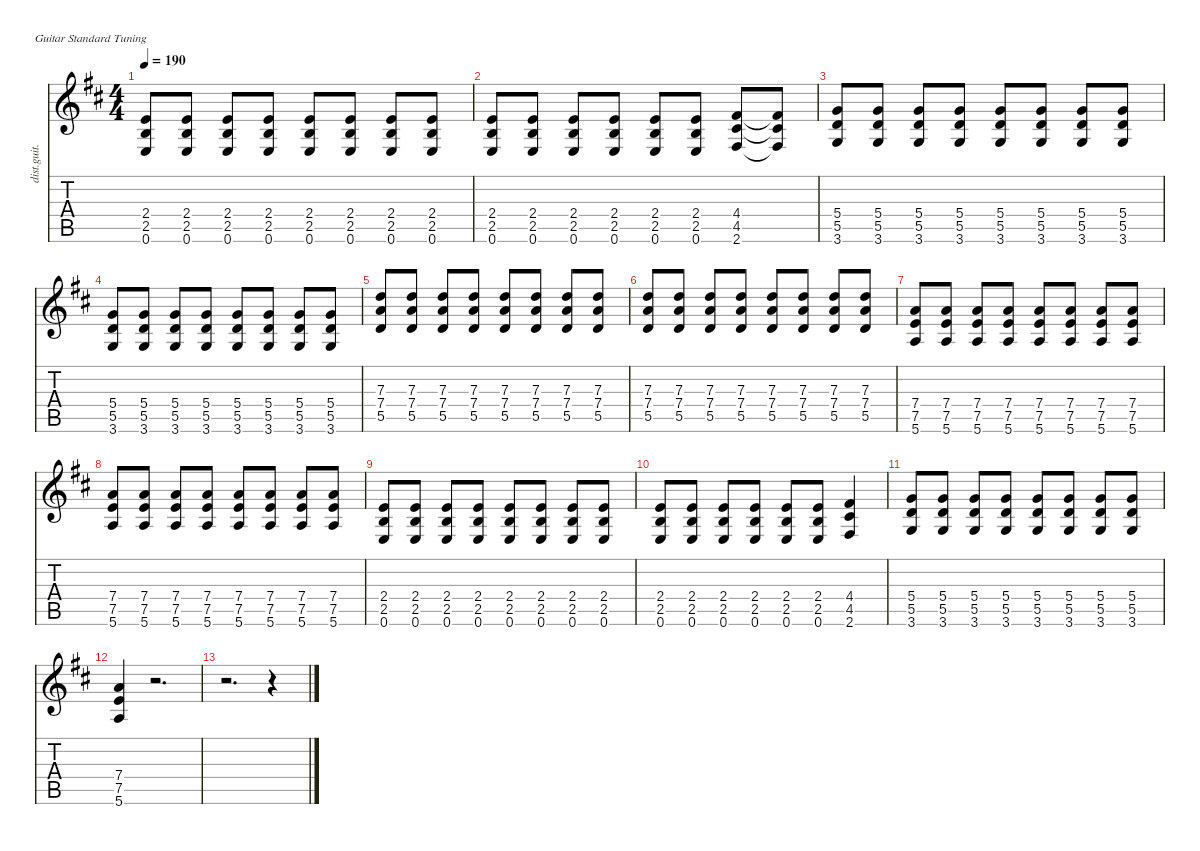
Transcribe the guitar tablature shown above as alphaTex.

\defaultSystemsLayout 4
\hideDynamics
\bracketExtendMode nobrackets
\otherSystemsTrackNameOrientation horizontal
\track ("Chris Leonard" "dist.guit.") {instrument distortionguitar}
\staff {score tabs}
\tuning (E4 B3 G3 D3 A2 E2)
\ts (4 4)
\tempo 190
\clef g2
\ks d
(2.4{acc forcenatural} 2.5{acc forcenatural} 0.6{acc forcenatural}).8{dy f beam Up} (2.4{acc forcenatural} 2.5{acc forcenatural} 0.6{acc forcenatural}).8{beam Up} (2.4{acc forcenatural} 2.5{acc forcenatural} 0.6{acc forcenatural}).8{beam Up} (2.4{acc forcenatural} 2.5{acc forcenatural} 0.6{acc forcenatural}).8{beam Up} (2.4{acc forcenatural} 2.5{acc forcenatural} 0.6{acc forcenatural}).8{beam Up} (2.4{acc forcenatural} 2.5{acc forcenatural} 0.6{acc forcenatural}).8{beam Up} (2.4{acc forcenatural} 2.5{acc forcenatural} 0.6{acc forcenatural}).8{beam Up} (2.4{acc forcenatural} 2.5{acc forcenatural} 0.6{acc forcenatural}).8{beam Up} |
(2.4{acc forcenatural} 2.5{acc forcenatural} 0.6{acc forcenatural}).8{beam Up} (2.4{acc forcenatural} 2.5{acc forcenatural} 0.6{acc forcenatural}).8{beam Up} (2.4{acc forcenatural} 2.5{acc forcenatural} 0.6{acc forcenatural}).8{beam Up} (2.4{acc forcenatural} 2.5{acc forcenatural} 0.6{acc forcenatural}).8{beam Up} (2.4{acc forcenatural} 2.5{acc forcenatural} 0.6{acc forcenatural}).8{beam Up} (2.4{acc forcenatural} 2.5{acc forcenatural} 0.6{acc forcenatural}).8{beam Up} (4.4{acc #} 4.5{acc #} 2.6{acc #}).8{beam Up} (4.4{t acc #} 4.5{t acc #} 2.6{t acc #}).8{beam Up} |
(5.4{acc forcenatural} 5.5{acc forcenatural} 3.6{acc forcenatural}).8{beam Up} (5.4{acc forcenatural} 5.5{acc forcenatural} 3.6{acc forcenatural}).8{beam Up} (5.4{acc forcenatural} 5.5{acc forcenatural} 3.6{acc forcenatural}).8{beam Up} (5.4{acc forcenatural} 5.5{acc forcenatural} 3.6{acc forcenatural}).8{beam Up} (5.4{acc forcenatural} 5.5{acc forcenatural} 3.6{acc forcenatural}).8{beam Up} (5.4{acc forcenatural} 5.5{acc forcenatural} 3.6{acc forcenatural}).8{beam Up} (5.4{acc forcenatural} 5.5{acc forcenatural} 3.6{acc forcenatural}).8{beam Up} (5.4{acc forcenatural} 5.5{acc forcenatural} 3.6{acc forcenatural}).8{beam Up} |
(5.4{acc forcenatural} 5.5{acc forcenatural} 3.6{acc forcenatural}).8{beam Up} (5.4{acc forcenatural} 5.5{acc forcenatural} 3.6{acc forcenatural}).8{beam Up} (5.4{acc forcenatural} 5.5{acc forcenatural} 3.6{acc forcenatural}).8{beam Up} (5.4{acc forcenatural} 5.5{acc forcenatural} 3.6{acc forcenatural}).8{beam Up} (5.4{acc forcenatural} 5.5{acc forcenatural} 3.6{acc forcenatural}).8{beam Up} (5.4{acc forcenatural} 5.5{acc forcenatural} 3.6{acc forcenatural}).8{beam Up} (5.4{acc forcenatural} 5.5{acc forcenatural} 3.6{acc forcenatural}).8{beam Up} (5.4{acc forcenatural} 5.5{acc forcenatural} 3.6{acc forcenatural}).8{beam Up} |
(7.3{acc forcenatural} 7.4{acc forcenatural} 5.5{acc forcenatural}).8{beam Up} (7.3{acc forcenatural} 7.4{acc forcenatural} 5.5{acc forcenatural}).8{beam Up} (7.3{acc forcenatural} 7.4{acc forcenatural} 5.5{acc forcenatural}).8{beam Up} (7.3{acc forcenatural} 7.4{acc forcenatural} 5.5{acc forcenatural}).8{beam Up} (7.3{acc forcenatural} 7.4{acc forcenatural} 5.5{acc forcenatural}).8{beam Up} (7.3{acc forcenatural} 7.4{acc forcenatural} 5.5{acc forcenatural}).8{beam Up} (7.3{acc forcenatural} 7.4{acc forcenatural} 5.5{acc forcenatural}).8{beam Up} (7.3{acc forcenatural} 7.4{acc forcenatural} 5.5{acc forcenatural}).8{beam Up} |
(7.3{acc forcenatural} 7.4{acc forcenatural} 5.5{acc forcenatural}).8{beam Up} (7.3{acc forcenatural} 7.4{acc forcenatural} 5.5{acc forcenatural}).8{beam Up} (7.3{acc forcenatural} 7.4{acc forcenatural} 5.5{acc forcenatural}).8{beam Up} (7.3{acc forcenatural} 7.4{acc forcenatural} 5.5{acc forcenatural}).8{beam Up} (7.3{acc forcenatural} 7.4{acc forcenatural} 5.5{acc forcenatural}).8{beam Up} (7.3{acc forcenatural} 7.4{acc forcenatural} 5.5{acc forcenatural}).8{beam Up} (7.3{acc forcenatural} 7.4{acc forcenatural} 5.5{acc forcenatural}).8{beam Up} (7.3{acc forcenatural} 7.4{acc forcenatural} 5.5{acc forcenatural}).8{beam Up} |
(7.4{acc forcenatural} 7.5{acc forcenatural} 5.6{acc forcenatural}).8{beam Up} (7.4{acc forcenatural} 7.5{acc forcenatural} 5.6{acc forcenatural}).8{beam Up} (7.4{acc forcenatural} 7.5{acc forcenatural} 5.6{acc forcenatural}).8{beam Up} (7.4{acc forcenatural} 7.5{acc forcenatural} 5.6{acc forcenatural}).8{beam Up} (7.4{acc forcenatural} 7.5{acc forcenatural} 5.6{acc forcenatural}).8{beam Up} (7.4{acc forcenatural} 7.5{acc forcenatural} 5.6{acc forcenatural}).8{beam Up} (7.4{acc forcenatural} 7.5{acc forcenatural} 5.6{acc forcenatural}).8{beam Up} (7.4{acc forcenatural} 7.5{acc forcenatural} 5.6{acc forcenatural}).8{beam Up} |
(7.4{acc forcenatural} 7.5{acc forcenatural} 5.6{acc forcenatural}).8{beam Up} (7.4{acc forcenatural} 7.5{acc forcenatural} 5.6{acc forcenatural}).8{beam Up} (7.4{acc forcenatural} 7.5{acc forcenatural} 5.6{acc forcenatural}).8{beam Up} (7.4{acc forcenatural} 7.5{acc forcenatural} 5.6{acc forcenatural}).8{beam Up} (7.4{acc forcenatural} 7.5{acc forcenatural} 5.6{acc forcenatural}).8{beam Up} (7.4{acc forcenatural} 7.5{acc forcenatural} 5.6{acc forcenatural}).8{beam Up} (7.4{acc forcenatural} 7.5{acc forcenatural} 5.6{acc forcenatural}).8{beam Up} (7.4{acc forcenatural} 7.5{acc forcenatural} 5.6{acc forcenatural}).8{beam Up} |
(2.4{acc forcenatural} 2.5{acc forcenatural} 0.6{acc forcenatural}).8{beam Up} (2.4{acc forcenatural} 2.5{acc forcenatural} 0.6{acc forcenatural}).8{beam Up} (2.4{acc forcenatural} 2.5{acc forcenatural} 0.6{acc forcenatural}).8{beam Up} (2.4{acc forcenatural} 2.5{acc forcenatural} 0.6{acc forcenatural}).8{beam Up} (2.4{acc forcenatural} 2.5{acc forcenatural} 0.6{acc forcenatural}).8{beam Up} (2.4{acc forcenatural} 2.5{acc forcenatural} 0.6{acc forcenatural}).8{beam Up} (2.4{acc forcenatural} 2.5{acc forcenatural} 0.6{acc forcenatural}).8{beam Up} (2.4{acc forcenatural} 2.5{acc forcenatural} 0.6{acc forcenatural}).8{beam Up} |
(2.4{acc forcenatural} 2.5{acc forcenatural} 0.6{acc forcenatural}).8{beam Up} (2.4{acc forcenatural} 2.5{acc forcenatural} 0.6{acc forcenatural}).8{beam Up} (2.4{acc forcenatural} 2.5{acc forcenatural} 0.6{acc forcenatural}).8{beam Up} (2.4{acc forcenatural} 2.5{acc forcenatural} 0.6{acc forcenatural}).8{beam Up} (2.4{acc forcenatural} 2.5{acc forcenatural} 0.6{acc forcenatural}).8{beam Up} (2.4{acc forcenatural} 2.5{acc forcenatural} 0.6{acc forcenatural}).8{beam Up} (4.4{acc #} 4.5{acc #} 2.6{acc #}).4{beam Up} |
(5.4{acc forcenatural} 5.5{acc forcenatural} 3.6{acc forcenatural}).8{beam Up} (5.4{acc forcenatural} 5.5{acc forcenatural} 3.6{acc forcenatural}).8{beam Up} (5.4{acc forcenatural} 5.5{acc forcenatural} 3.6{acc forcenatural}).8{beam Up} (5.4{acc forcenatural} 5.5{acc forcenatural} 3.6{acc forcenatural}).8{beam Up} (5.4{acc forcenatural} 5.5{acc forcenatural} 3.6{acc forcenatural}).8{beam Up} (5.4{acc forcenatural} 5.5{acc forcenatural} 3.6{acc forcenatural}).8{beam Up} (5.4{acc forcenatural} 5.5{acc forcenatural} 3.6{acc forcenatural}).8{beam Up} (5.4{acc forcenatural} 5.5{acc forcenatural} 3.6{acc forcenatural}).8{beam Up} |
(7.4{acc forcenatural} 7.5{acc forcenatural} 5.6{acc forcenatural}).4{beam Up} r.2{d beam Up} |
r.2{d beam Down} r.4{beam Down}
